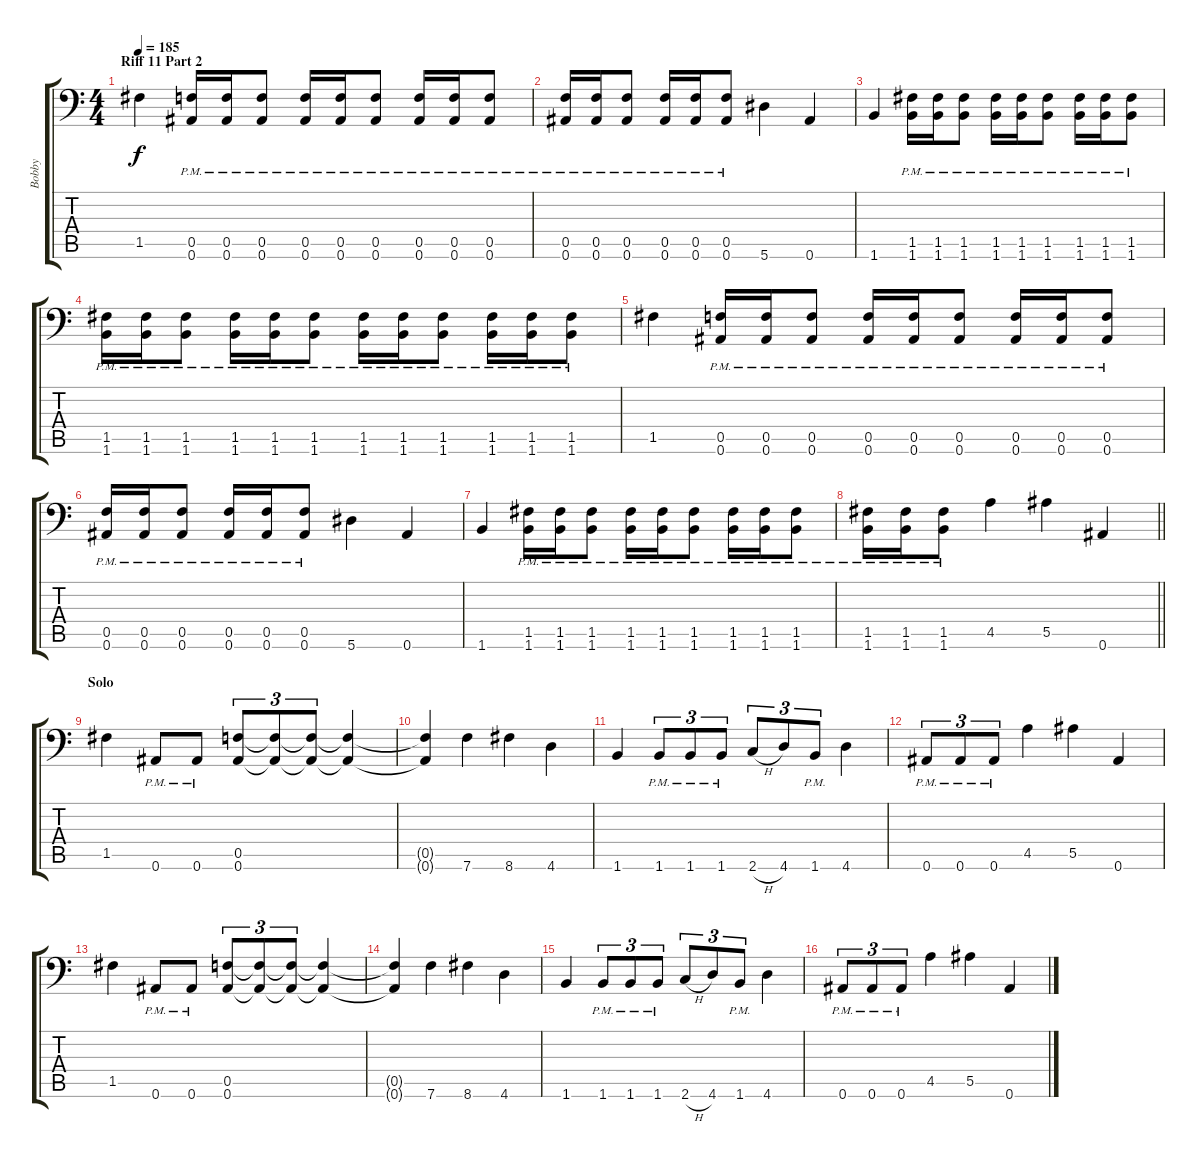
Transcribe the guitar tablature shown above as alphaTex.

\track ("Bobby" "Bobby") {instrument distortionguitar}
\staff {score tabs}
\tuning (C4 G3 Eb3 Bb2 F2 Bb1) {hide}
\ts (4 4)
\section ("" "Riff 11 Part 2")
\tempo 185
\clef f4
\ks c
1.5.4{dy f} (0.5{pm} 0.6{pm}).16 (0.5{pm} 0.6{pm}).16 (0.5{pm} 0.6{pm}).8 (0.5{pm} 0.6{pm}).16 (0.5{pm} 0.6{pm}).16 (0.5{pm} 0.6{pm}).8 (0.5{pm} 0.6{pm}).16 (0.5{pm} 0.6{pm}).16 (0.5{pm} 0.6{pm}).8 |
(0.5{pm} 0.6{pm}).16 (0.5{pm} 0.6{pm}).16 (0.5{pm} 0.6{pm}).8 (0.5{pm} 0.6{pm}).16 (0.5{pm} 0.6{pm}).16 (0.5{pm} 0.6{pm}).8 5.6.4 0.6.4 |
1.6.4 (1.5{pm} 1.6{pm}).16 (1.5{pm} 1.6{pm}).16 (1.5{pm} 1.6{pm}).8 (1.5{pm} 1.6{pm}).16 (1.5{pm} 1.6{pm}).16 (1.5{pm} 1.6{pm}).8 (1.5{pm} 1.6{pm}).16 (1.5{pm} 1.6{pm}).16 (1.5{pm} 1.6{pm}).8 |
(1.5{pm} 1.6{pm}).16 (1.5{pm} 1.6{pm}).16 (1.5{pm} 1.6{pm}).8 (1.5{pm} 1.6{pm}).16 (1.5{pm} 1.6{pm}).16 (1.5{pm} 1.6{pm}).8 (1.5{pm} 1.6{pm}).16 (1.5{pm} 1.6{pm}).16 (1.5{pm} 1.6{pm}).8 (1.5{pm} 1.6{pm}).16 (1.5{pm} 1.6{pm}).16 (1.5{pm} 1.6{pm}).8 |
1.5.4 (0.5{pm} 0.6{pm}).16 (0.5{pm} 0.6{pm}).16 (0.5{pm} 0.6{pm}).8 (0.5{pm} 0.6{pm}).16 (0.5{pm} 0.6{pm}).16 (0.5{pm} 0.6{pm}).8 (0.5{pm} 0.6{pm}).16 (0.5{pm} 0.6{pm}).16 (0.5{pm} 0.6{pm}).8 |
(0.5{pm} 0.6{pm}).16 (0.5{pm} 0.6{pm}).16 (0.5{pm} 0.6{pm}).8 (0.5{pm} 0.6{pm}).16 (0.5{pm} 0.6{pm}).16 (0.5{pm} 0.6{pm}).8 5.6.4 0.6.4 |
1.6.4 (1.5{pm} 1.6{pm}).16 (1.5{pm} 1.6{pm}).16 (1.5{pm} 1.6{pm}).8 (1.5{pm} 1.6{pm}).16 (1.5{pm} 1.6{pm}).16 (1.5{pm} 1.6{pm}).8 (1.5{pm} 1.6{pm}).16 (1.5{pm} 1.6{pm}).16 (1.5{pm} 1.6{pm}).8 |
\barLineRight lightlight
(1.5{pm} 1.6{pm}).16 (1.5{pm} 1.6{pm}).16 (1.5{pm} 1.6{pm}).8 4.5.4 5.5.4 0.6.4 |
\section ("" "Solo")
1.5.4 0.6{pm}.8 0.6{pm}.8 (0.5 0.6).8{tu (3 2)} (0.5{t} 0.6{t}).8{tu (3 2)} (0.5{t} 0.6{t}).8{tu (3 2)} (0.5{t} 0.6{t}).4 |
(0.5{t} 0.6{t}).4 7.6.4 8.6.4 4.6.4 |
1.6.4 1.6{pm}.8{tu (3 2)} 1.6{pm}.8{tu (3 2)} 1.6{pm}.8{tu (3 2)} 2.6{h}.8{tu (3 2)} 4.6.8{tu (3 2)} 1.6{pm}.8{tu (3 2)} 4.6.4 |
0.6{pm}.8{tu (3 2)} 0.6{pm}.8{tu (3 2)} 0.6{pm}.8{tu (3 2)} 4.5.4 5.5.4 0.6.4 |
1.5.4 0.6{pm}.8 0.6{pm}.8 (0.5 0.6).8{tu (3 2)} (0.5{t} 0.6{t}).8{tu (3 2)} (0.5{t} 0.6{t}).8{tu (3 2)} (0.5{t} 0.6{t}).4 |
(0.5{t} 0.6{t}).4 7.6.4 8.6.4 4.6.4 |
1.6.4 1.6{pm}.8{tu (3 2)} 1.6{pm}.8{tu (3 2)} 1.6{pm}.8{tu (3 2)} 2.6{h}.8{tu (3 2)} 4.6.8{tu (3 2)} 1.6{pm}.8{tu (3 2)} 4.6.4 |
0.6{pm}.8{tu (3 2)} 0.6{pm}.8{tu (3 2)} 0.6{pm}.8{tu (3 2)} 4.5.4 5.5.4 0.6.4
